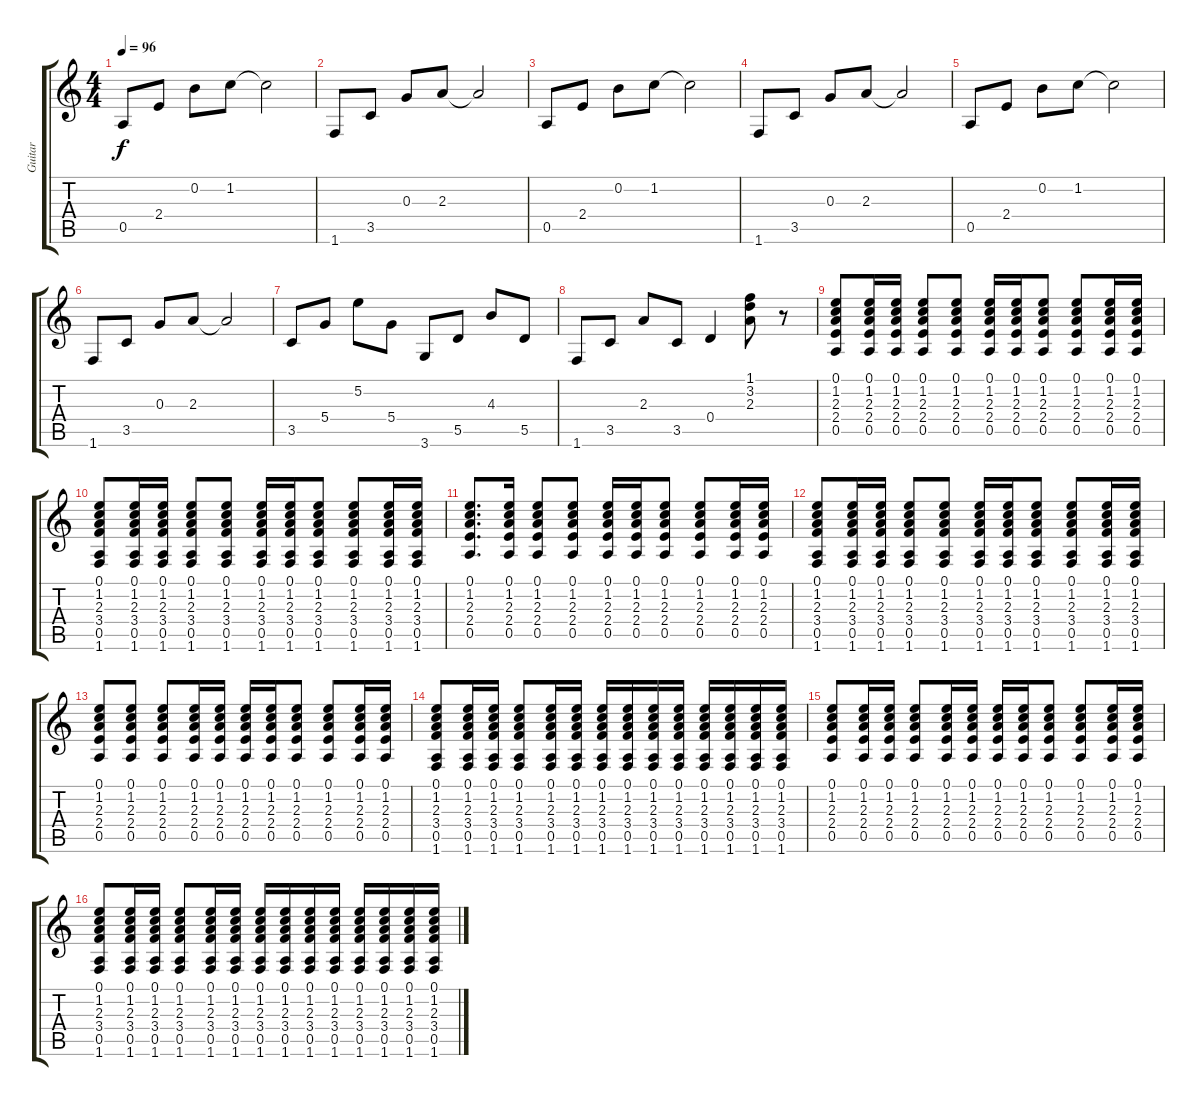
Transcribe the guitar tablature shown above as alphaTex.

\track ("Guitar" "Guitar") {instrument electricguitarclean}
\staff {score tabs}
\tuning (E4 B3 G3 D3 A2 E2) {hide}
\ts (4 4)
\tempo 96
\clef g2
\ks c
0.5.8{dy f} 2.4.8 0.2.8 1.2.8 1.2{t}.2 |
1.6.8 3.5.8 0.3.8 2.3.8 2.3{t}.2 |
0.5.8 2.4.8 0.2.8 1.2.8 1.2{t}.2 |
1.6.8 3.5.8 0.3.8 2.3.8 2.3{t}.2 |
0.5.8 2.4.8 0.2.8 1.2.8 1.2{t}.2 |
1.6.8 3.5.8 0.3.8 2.3.8 2.3{t}.2 |
3.5.8 5.4.8 5.2.8 5.4.8 3.6.8 5.5.8 4.3.8 5.5.8 |
1.6.8 3.5.8 2.3.8 3.5.8 0.4.4 (1.1 3.2 2.3).8 r.8 |
(0.1 1.2 2.3 2.4 0.5).8 (0.1 1.2 2.3 2.4 0.5).16 (0.1 1.2 2.3 2.4 0.5).16 (0.1 1.2 2.3 2.4 0.5).8 (0.1 1.2 2.3 2.4 0.5).8 (0.1 1.2 2.3 2.4 0.5).16 (0.1 1.2 2.3 2.4 0.5).16 (0.1 1.2 2.3 2.4 0.5).8 (0.1 1.2 2.3 2.4 0.5).8 (0.1 1.2 2.3 2.4 0.5).16 (0.1 1.2 2.3 2.4 0.5).16 |
(0.1 1.2 2.3 3.4 0.5 1.6).8 (0.1 1.2 2.3 3.4 0.5 1.6).16 (0.1 1.2 2.3 3.4 0.5 1.6).16 (0.1 1.2 2.3 3.4 0.5 1.6).8 (0.1 1.2 2.3 3.4 0.5 1.6).8 (0.1 1.2 2.3 3.4 0.5 1.6).16 (0.1 1.2 2.3 3.4 0.5 1.6).16 (0.1 1.2 2.3 3.4 0.5 1.6).8 (0.1 1.2 2.3 3.4 0.5 1.6).8 (0.1 1.2 2.3 3.4 0.5 1.6).16 (0.1 1.2 2.3 3.4 0.5 1.6).16 |
(0.1 1.2 2.3 2.4 0.5).8{d} (0.1 1.2 2.3 2.4 0.5).16 (0.1 1.2 2.3 2.4 0.5).8 (0.1 1.2 2.3 2.4 0.5).8 (0.1 1.2 2.3 2.4 0.5).16 (0.1 1.2 2.3 2.4 0.5).16 (0.1 1.2 2.3 2.4 0.5).8 (0.1 1.2 2.3 2.4 0.5).8 (0.1 1.2 2.3 2.4 0.5).16 (0.1 1.2 2.3 2.4 0.5).16 |
(0.1 1.2 2.3 3.4 0.5 1.6).8 (0.1 1.2 2.3 3.4 0.5 1.6).16 (0.1 1.2 2.3 3.4 0.5 1.6).16 (0.1 1.2 2.3 3.4 0.5 1.6).8 (0.1 1.2 2.3 3.4 0.5 1.6).8 (0.1 1.2 2.3 3.4 0.5 1.6).16 (0.1 1.2 2.3 3.4 0.5 1.6).16 (0.1 1.2 2.3 3.4 0.5 1.6).8 (0.1 1.2 2.3 3.4 0.5 1.6).8 (0.1 1.2 2.3 3.4 0.5 1.6).16 (0.1 1.2 2.3 3.4 0.5 1.6).16 |
(0.1 1.2 2.3 2.4 0.5).8 (0.1 1.2 2.3 2.4 0.5).8 (0.1 1.2 2.3 2.4 0.5).8 (0.1 1.2 2.3 2.4 0.5).16 (0.1 1.2 2.3 2.4 0.5).16 (0.1 1.2 2.3 2.4 0.5).16 (0.1 1.2 2.3 2.4 0.5).16 (0.1 1.2 2.3 2.4 0.5).8 (0.1 1.2 2.3 2.4 0.5).8 (0.1 1.2 2.3 2.4 0.5).16 (0.1 1.2 2.3 2.4 0.5).16 |
(0.1 1.2 2.3 3.4 0.5 1.6).8 (0.1 1.2 2.3 3.4 0.5 1.6).16 (0.1 1.2 2.3 3.4 0.5 1.6).16 (0.1 1.2 2.3 3.4 0.5 1.6).8 (0.1 1.2 2.3 3.4 0.5 1.6).16 (0.1 1.2 2.3 3.4 0.5 1.6).16 (0.1 1.2 2.3 3.4 0.5 1.6).16 (0.1 1.2 2.3 3.4 0.5 1.6).16 (0.1 1.2 2.3 3.4 0.5 1.6).16 (0.1 1.2 2.3 3.4 0.5 1.6).16 (0.1 1.2 2.3 3.4 0.5 1.6).16 (0.1 1.2 2.3 3.4 0.5 1.6).16 (0.1 1.2 2.3 3.4 0.5 1.6).16 (0.1 1.2 2.3 3.4 0.5 1.6).16 |
(0.1 1.2 2.3 2.4 0.5).8 (0.1 1.2 2.3 2.4 0.5).16 (0.1 1.2 2.3 2.4 0.5).16 (0.1 1.2 2.3 2.4 0.5).8 (0.1 1.2 2.3 2.4 0.5).16 (0.1 1.2 2.3 2.4 0.5).16 (0.1 1.2 2.3 2.4 0.5).16 (0.1 1.2 2.3 2.4 0.5).16 (0.1 1.2 2.3 2.4 0.5).8 (0.1 1.2 2.3 2.4 0.5).8 (0.1 1.2 2.3 2.4 0.5).16 (0.1 1.2 2.3 2.4 0.5).16 |
(0.1 1.2 2.3 3.4 0.5 1.6).8 (0.1 1.2 2.3 3.4 0.5 1.6).16 (0.1 1.2 2.3 3.4 0.5 1.6).16 (0.1 1.2 2.3 3.4 0.5 1.6).8 (0.1 1.2 2.3 3.4 0.5 1.6).16 (0.1 1.2 2.3 3.4 0.5 1.6).16 (0.1 1.2 2.3 3.4 0.5 1.6).16 (0.1 1.2 2.3 3.4 0.5 1.6).16 (0.1 1.2 2.3 3.4 0.5 1.6).16 (0.1 1.2 2.3 3.4 0.5 1.6).16 (0.1 1.2 2.3 3.4 0.5 1.6).16 (0.1 1.2 2.3 3.4 0.5 1.6).16 (0.1 1.2 2.3 3.4 0.5 1.6).16 (0.1 1.2 2.3 3.4 0.5 1.6).16
